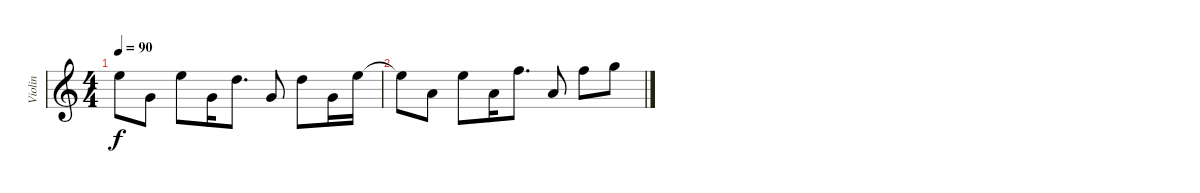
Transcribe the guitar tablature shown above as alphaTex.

\track ("Violin" "Violin") {instrument violin}
\staff {score}
\tuning (E4 B3 G3 D3 A2 E2) {hide}
\ts (4 4)
\tempo 90
\clef g2
\ks c
12.1.8{dy f} 3.1.8 12.1.8 3.1.16 10.1.8{d} 3.1.8 10.1.8 3.1.16 12.1.16 |
12.1{t}.8 5.1.8 12.1.8 5.1.16 13.1.8{d} 5.1.8 13.1.8 15.1.8
